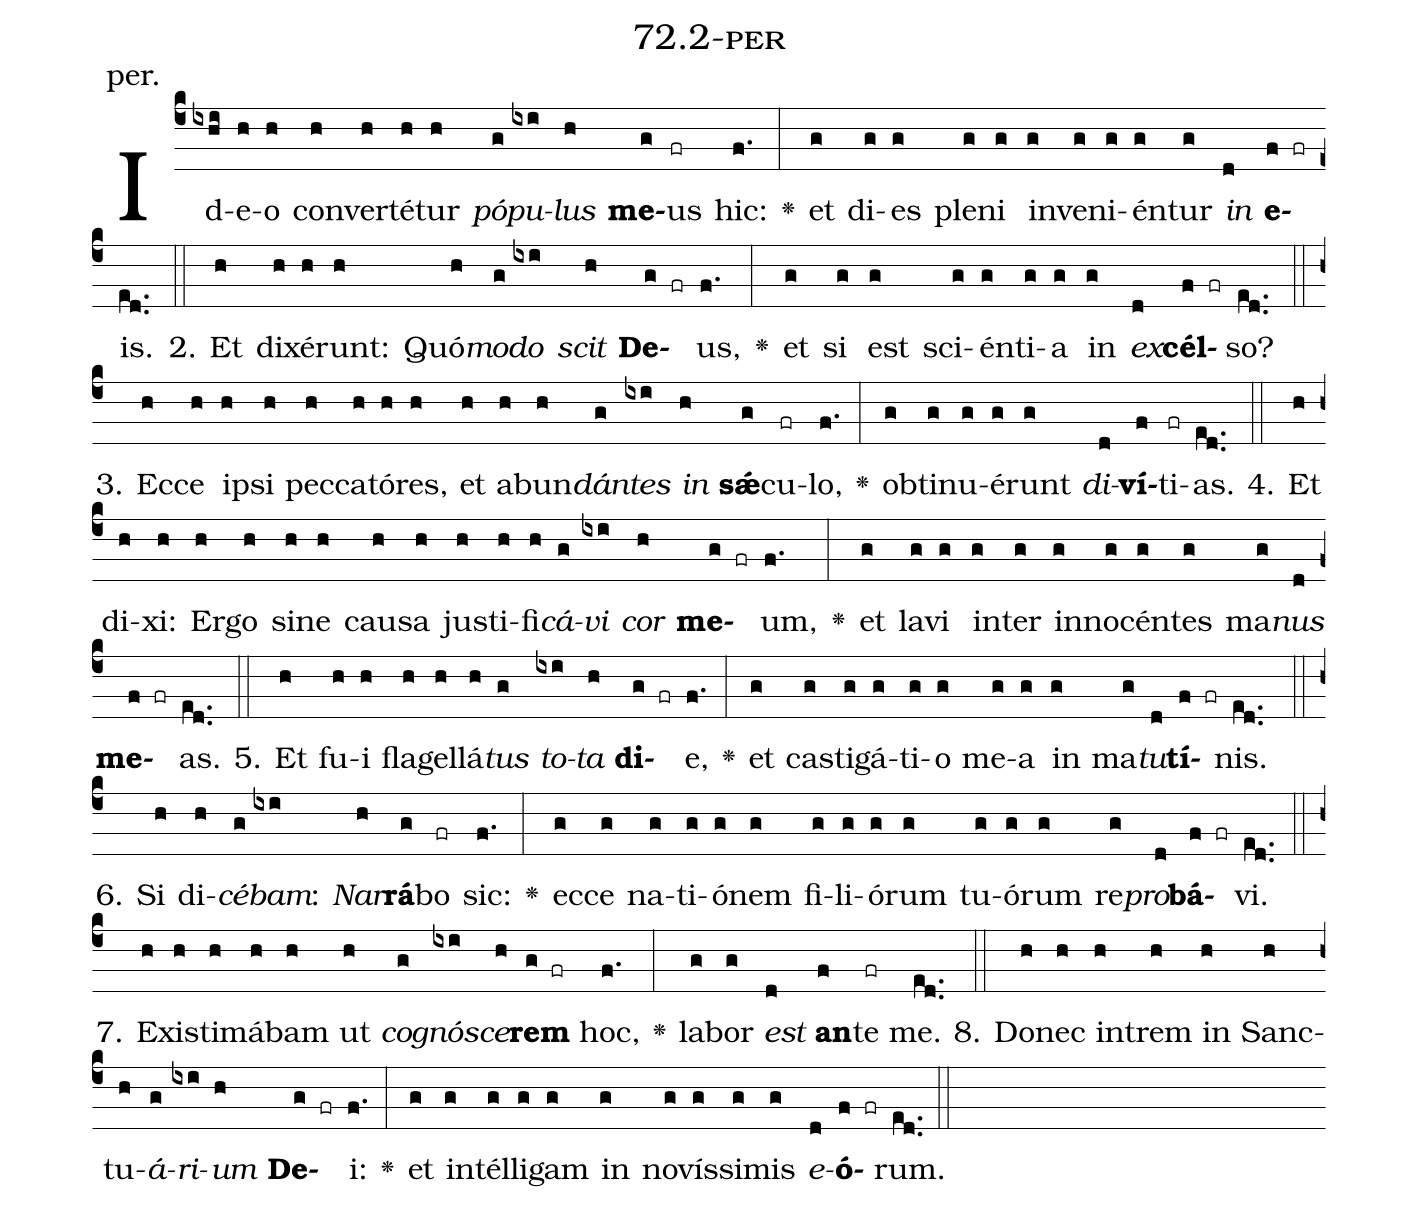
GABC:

name: 72.2-per;
annotation: per.;
%%
(c4)Id(ixhi)e(h)o(h) con(h)ver(h)té(h)tur(h) <i>pó</i>(g)<i>pu</i>(ixi)<i>lus</i>(h) <b>me</b>(g)us(fr) hic:(f.) <v>\greheightstar</v>(:) et(g) di(g)es(g) ple(g)ni(g) in(g)ve(g)ni(g)én(g)tur(g) <i>in</i>(d) <b>e</b>(f fr)is.(ed..) (::)
2. Et(h) di(h)xé(h)runt:(h) Quó(h)<i>mo</i>(g)<i>do</i>(ixi) <i>scit</i>(h) <b>De</b>(g fr)us,(f.) <v>\greheightstar</v>(:) et(g) si(g) est(g) sci(g)én(g)ti(g)a(g) in(g) <i>ex</i>(d)<b>cél</b>(f fr)so?(ed..) (::)
3. Ec(h)ce(h) ip(h)si(h) pec(h)ca(h)tó(h)res,(h) et(h) ab(h)un(h)<i>dán</i>(g)<i>tes</i>(ixi) <i>in</i>(h) <b>sǽ</b>(g)cu(fr)lo,(f.) <v>\greheightstar</v>(:) ob(g)ti(g)nu(g)é(g)runt(g) <i>di</i>(d)<b>ví</b>(f)ti(fr)as.(ed..) (::)
4. Et(h) di(h)xi:(h) Er(h)go(h) si(h)ne(h) cau(h)sa(h) jus(h)ti(h)fi(h)<i>cá</i>(g)<i>vi</i>(ixi) <i>cor</i>(h) <b>me</b>(g fr)um,(f.) <v>\greheightstar</v>(:) et(g) la(g)vi(g) in(g)ter(g) in(g)no(g)cén(g)tes(g) ma(g)<i>nus</i>(d) <b>me</b>(f fr)as.(ed..) (::)
5. Et(h) fu(h)i(h) fla(h)gel(h)lá(h)<i>tus</i>(g) <i>to</i>(ixi)<i>ta</i>(h) <b>di</b>(g fr)e,(f.) <v>\greheightstar</v>(:) et(g) cas(g)ti(g)gá(g)ti(g)o(g) me(g)a(g) in(g) ma(g)<i>tu</i>(d)<b>tí</b>(f fr)nis.(ed..) (::)
6. Si(h) di(h)<i>cé</i>(g)<i>bam</i>:(ixi) <i>Nar</i>(h)<b>rá</b>(g)bo(fr) sic:(f.) <v>\greheightstar</v>(:) ec(g)ce(g) na(g)ti(g)ó(g)nem(g) fi(g)li(g)ó(g)rum(g) tu(g)ó(g)rum(g) re(g)<i>pro</i>(d)<b>bá</b>(f fr)vi.(ed..) (::)
7. Ex(h)is(h)ti(h)má(h)bam(h) ut(h) <i>co</i>(g)<i>gnó</i>(ixi)<i>sce</i>(h)<b>rem</b>(g fr) hoc,(f.) <v>\greheightstar</v>(:) la(g)bor(g) <i>est</i>(d) <b>an</b>(f)te(fr) me.(ed..) (::)
8. Do(h)nec(h) in(h)trem(h) in(h) Sanc(h)tu(h)<i>á</i>(g)<i>ri</i>(ixi)<i>um</i>(h) <b>De</b>(g fr)i:(f.) <v>\greheightstar</v>(:) et(g) in(g)tél(g)li(g)gam(g) in(g) no(g)vís(g)si(g)mis(g) <i>e</i>(d)<b>ó</b>(f fr)rum.(ed..) (::)
